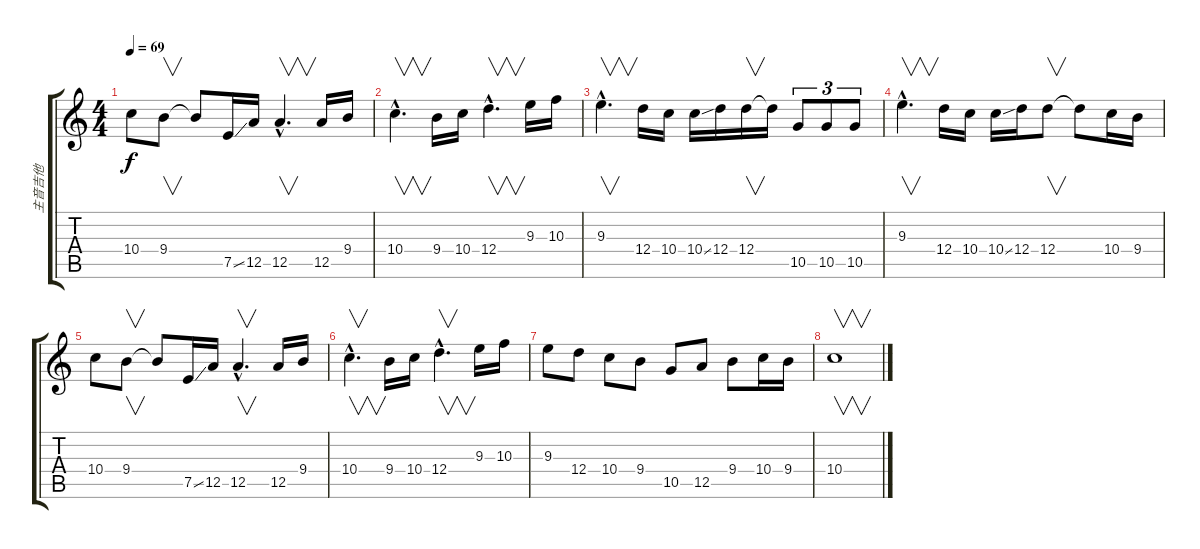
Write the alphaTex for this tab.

\track ("主音吉他" "主音吉他") {instrument distortionguitar}
\staff {score tabs}
\tuning (E4 B3 G3 D3 A2 E2) {hide}
\ts (4 4)
\tempo 69
\clef g2
\ks c
10.4.8{dy f} 9.4.8{v} 9.4{t}.8 7.5{ss}.16 12.5.16 12.5{hac}.4{v d} 12.5.16 9.4.16 |
10.4{hac}.4{v d} 9.4.16 10.4.16 12.4{hac}.4{v d} 9.3.16 10.3.16 |
9.3{hac}.4{v d} 12.4.16 10.4.16 10.4{ss}.16 12.4.16 12.4.16{v} 12.4{t}.16 10.5.8{tu (3 2)} 10.5.8{tu (3 2)} 10.5.8{tu (3 2)} |
9.3{hac}.4{v d} 12.4.16 10.4.16 10.4{ss}.16 12.4.16 12.4.8{v} 12.4{t}.8 10.4.16 9.4.16 |
10.4.8 9.4.8{v} 9.4{t}.8 7.5{ss}.16 12.5.16 12.5{hac}.4{v d} 12.5.16 9.4.16 |
10.4{hac}.4{v d} 9.4.16 10.4.16 12.4{hac}.4{v d} 9.3.16 10.3.16 |
9.3.8 12.4.8 10.4.8 9.4.8 10.5.8 12.5.8 9.4.8 10.4.16 9.4.16 |
10.4.1{v}
